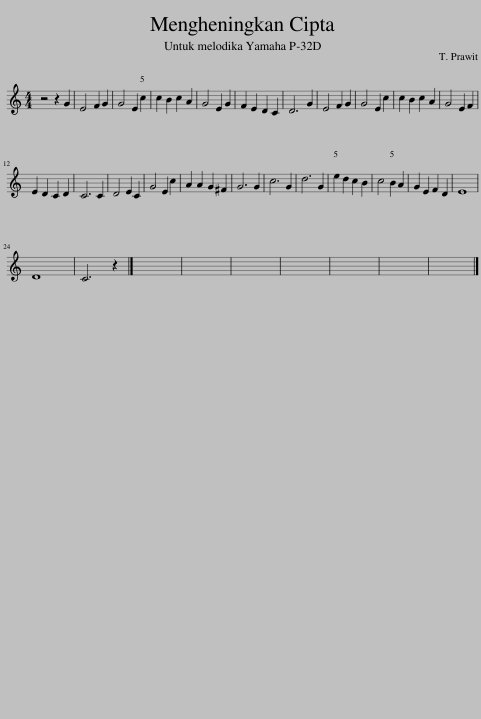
X:1
L:1/8
M:4/4
I:linebreak $
K:C
V:1 treble
V:1
 z4 z2 G2 | E4 F2 G2 | G4 E2 c2 | c2 B2 c2 A2 | G4 E2 G2 | %5
 F2 E2 D2 C2 | D6 G2 | E4 F2 G2 | G4 E2 c2 | c2 B2 c2 A2 | %10
 G4 E2 F2 |$ E2 D2 C2 D2 | C6 C2 | D4 E2 C2 | G4 E2 c2 | %15
 A2 A2 G2 ^F2 | G6 G2 | c6 G2 | d6 G2 | e2 d2 c2 B2 | %20
 c4 B2 A2 | G2 E2 F2 D2 | E8 |$ D8 | C6 z2 |] %25
 x8 | x8 | x8 | x8 | x8 | %30
 x8 | x8 |] %32
